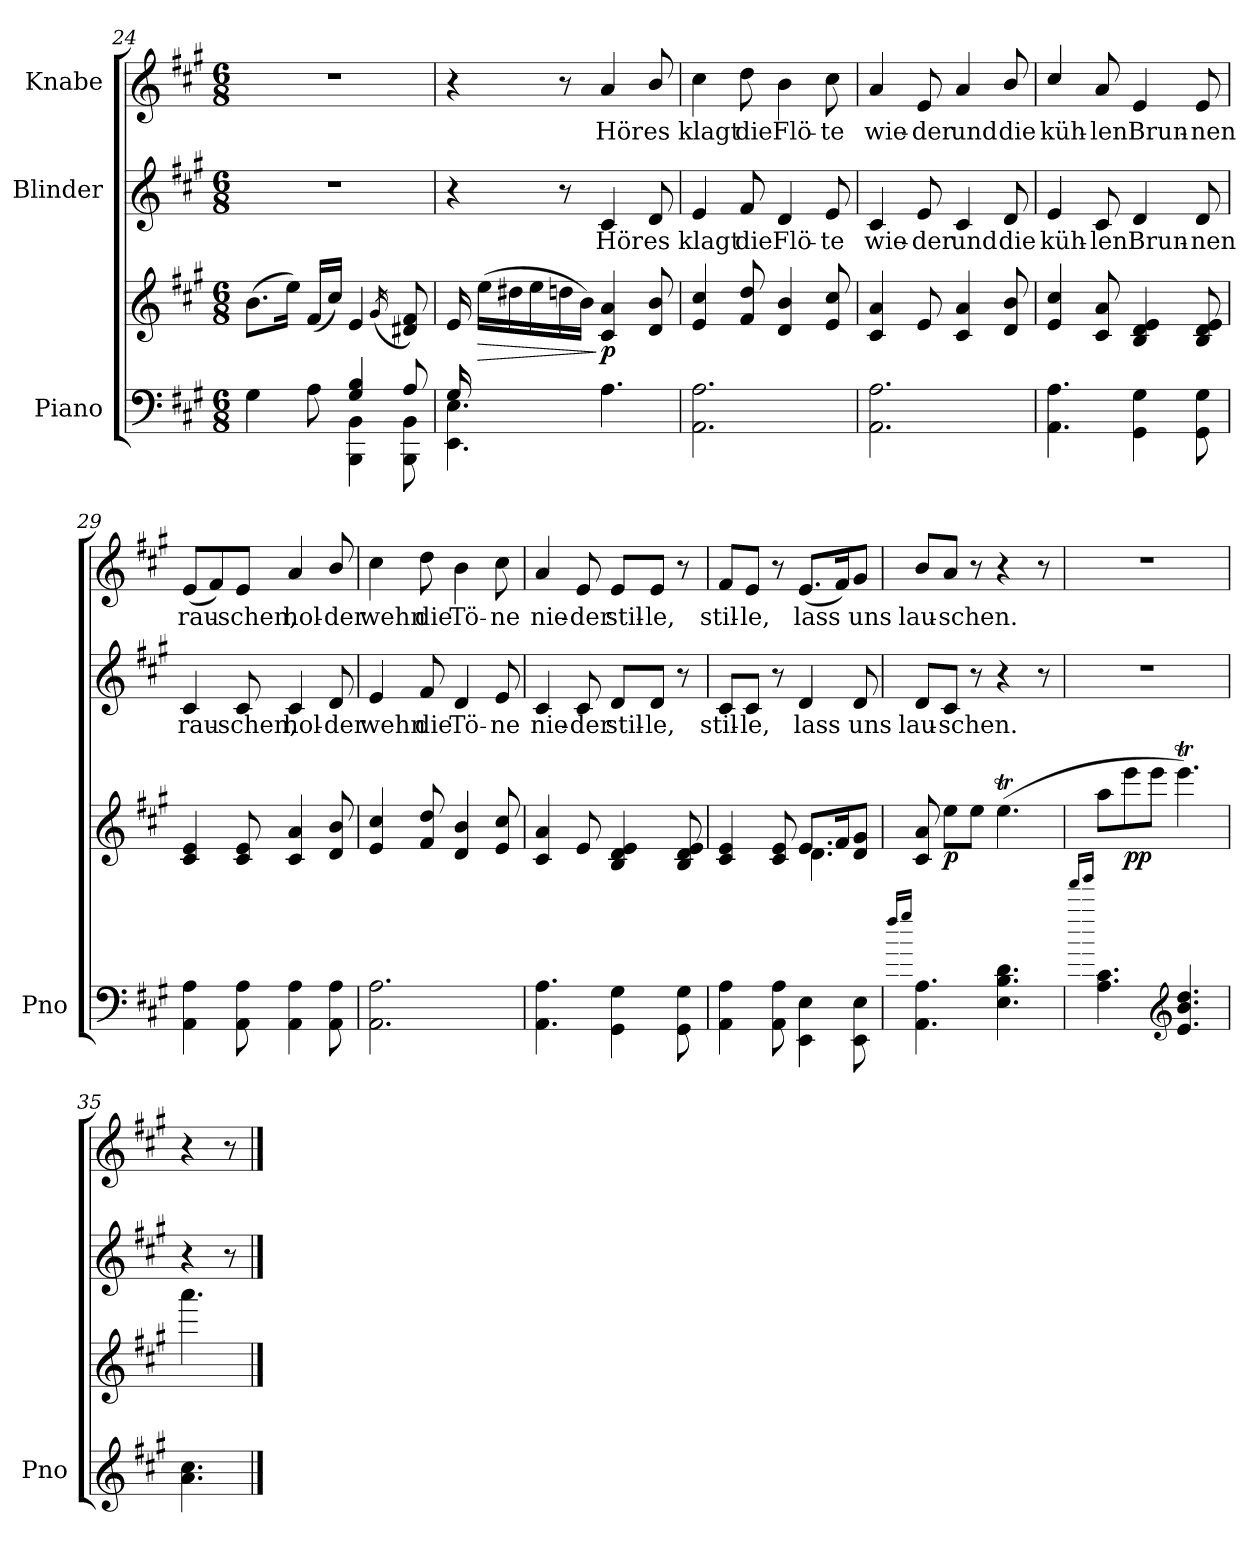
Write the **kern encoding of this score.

**kern	**kern	**dynam	**kern	**text	**kern	**text
*part3	*part3	*part3	*part2	*part2	*part1	*part1
*staff4	*staff3	*staff3/4	*staff2	*staff2	*staff1	*staff1
*I"Piano	*	*	*I"Blinder	*	*I"Knabe	*
*I'Pno	*	*	*	*	*	*
*clefF4	*clefG2	*	*clefG2	*	*clefG2	*
*k[f#c#g#]	*k[f#c#g#]	*	*k[f#c#g#]	*	*k[f#c#g#]	*
*M6/8	*M6/8	*	*M6/8	*	*M6/8	*
=24	=24	=24	=24	=24	=24	=24
*^	*	*	*	*	*	*
4G#\	4.rAyy	(>8.b\L	.	2.r	.	2.r	.
.	.	16ee\Jk)	.	.	.	.	.
8A\	.	(<16f#/LL	.	.	.	.	.
.	.	16cc#/JJ)	.	.	.	.	.
4BBB\ 4BB\	4G#/ 4B/	4e/	.	.	.	.	.
.	.	(<16qg#/	.	.	.	.	.
8BBB\ 8BB\	8A/	8d#X/ 8f#/)	.	.	.	.	.
=25	=25	=25	=25	=25	=25	=25	=25
4.EE\ 4.E\	16G#/	16e/	.	4r	.	4r	.
!	!	!	!LO:HP:b	!	!	!	!
.	16reyy	(>16ee\LL	>	.	.	.	.
.	8reyy	16dd#X\	.	.	.	.	.
.	.	16ee\	.	.	.	.	.
.	2reyy	16ddn\	.	8r	.	8r	.
.	.	16b\JJ)	.	.	.	.	.
!	!	!	!LO:DY:n=1:b	!	!LO:LY:b	!	!LO:LY:b
4.A\	.	4c#/ 4a/	] p	4c#/	Hör	4a/	Hör
!	!	!	!	!	!LO:LY:b	!	!LO:LY:b
.	.	8d/ 8b/	.	8d/	es	8b/	es
*v	*v	*	*	*	*	*	*
!!LO:LB:g=z
=26	=26	=26	=26	=26	=26	=26
!	!	!	!	!LO:LY:b	!	!LO:LY:b
2.AA\ 2.A\	4e/ 4cc#/	.	4e/	klagt	4cc#\	klagt
!	!	!	!	!LO:LY:b	!	!LO:LY:b
.	8f#/ 8dd/	.	8f#/	die	8dd\	die
!	!	!	!	!LO:LY:b	!	!LO:LY:b
.	4d/ 4b/	.	4d/	Flö-	4b\	Flö-
!	!	!	!	!LO:LY:b	!	!LO:LY:b
.	8e/ 8cc#/	.	8e/	-te	8cc#\	-te
!!LO:LB:g=z
=27	=27	=27	=27	=27	=27	=27
!	!	!	!	!LO:LY:b	!	!LO:LY:b
2.AA\ 2.A\	4c#/ 4a/	.	4c#/	wie-	4a/	wie-
!	!	!	!	!LO:LY:b	!	!LO:LY:b
.	8e/	.	8e/	-der	8e/	-der
!	!	!	!	!LO:LY:b	!	!LO:LY:b
.	4c#/ 4a/	.	4c#/	und	4a/	und
!	!	!	!	!LO:LY:b	!	!LO:LY:b
.	8d/ 8b/	.	8d/	die	8b/	die
=28	=28	=28	=28	=28	=28	=28
!	!	!	!	!LO:LY:b	!	!LO:LY:b
4.AA\ 4.A\	4e/ 4cc#/	.	4e/	küh-	4cc#/	küh-
!	!	!	!	!LO:LY:b	!	!LO:LY:b
.	8c#/ 8a/	.	8c#/	-len	8a/	-len
!	!	!	!	!LO:LY:b	!	!LO:LY:b
4GG#\ 4G#\	4B/ 4d/ 4e/	.	4d/	Brun-	4e/	Brun-
!	!	!	!	!LO:LY:b	!	!LO:LY:b
8GG#\ 8G#\	8B/ 8d/ 8e/	.	8d/	-nen	8e/	-nen
=29	=29	=29	=29	=29	=29	=29
!	!	!	!	!LO:LY:b	!	!LO:LY:b
4AA\ 4A\	4c#/ 4e/	.	4c#/	rau-	(<8e/L	rau-
.	.	.	.	.	8f#/)	.
!	!	!	!	!LO:LY:b	!	!LO:LY:b
8AA\ 8A\	8c#/ 8e/	.	8c#/	-schen,	8e/J	-schen,
!	!	!	!	!LO:LY:b	!	!LO:LY:b
4AA\ 4A\	4c#/ 4a/	.	4c#/	hol-	4a/	hol-
!	!	!	!	!LO:LY:b	!	!LO:LY:b
8AA\ 8A\	8d/ 8b/	.	8d/	-der	8b/	-der
=30	=30	=30	=30	=30	=30	=30
!	!	!	!	!LO:LY:b	!	!LO:LY:b
2.AA\ 2.A\	4e/ 4cc#/	.	4e/	wehn	4cc#\	wehn
!	!	!	!	!LO:LY:b	!	!LO:LY:b
.	8f#/ 8dd/	.	8f#/	die	8dd\	die
!	!	!	!	!LO:LY:b	!	!LO:LY:b
.	4d/ 4b/	.	4d/	Tö-	4b\	Tö-
!	!	!	!	!LO:LY:b	!	!LO:LY:b
.	8e/ 8cc#/	.	8e/	-ne	8cc#\	-ne
=31	=31	=31	=31	=31	=31	=31
!	!	!	!	!LO:LY:b	!	!LO:LY:b
4.AA\ 4.A\	4c#/ 4a/	.	4c#/	nie-	4a/	nie-
!	!	!	!	!LO:LY:b	!	!LO:LY:b
.	8e/	.	8c#/	-der	8e/	-der
!	!	!	!	!LO:LY:b	!	!LO:LY:b
4GG#\ 4G#\	4B/ 4d/ 4e/	.	8d/L	stil-	8e/L	stil-
!	!	!	!	!LO:LY:b	!	!LO:LY:b
.	.	.	8d/J	-le,	8e/J	-le,
8GG#\ 8G#\	8B/ 8d/ 8e/	.	8r	.	8r	.
!!LO:PB:g=z
=32	=32	=32	=32	=32	=32	=32
*	*^	*	*	*	*	*
!	!	!	!	!	!LO:LY:b	!	!LO:LY:b
4AA\ 4A\	4c#/ 4e/	4.ryy	.	8c#/L	stil-	8f#/L	stil-
!	!	!	!	!	!LO:LY:b	!	!LO:LY:b
.	.	.	.	8c#/J	-le,	8e/J	-le,
8AA\ 8A\	8c#/ 8e/	.	.	8r	.	8r	.
!	!	!	!	!	!LO:LY:b	!	!LO:LY:b
4EE\ 4E\	8.e/L	4.d\	.	4d/	lass	(<8.e/L	lass
.	16f#/K	.	.	.	.	16f#/K)	.
!	!	!	!	!	!LO:LY:b	!	!LO:LY:b
8EE\ 8E\	8d/ 8g#/J	.	.	8d/	uns	8g#/J	uns
*	*v	*v	*	*	*	*	*
=33	=33	=33	=33	=33	=33	=33
16qff#/LL	.	.	.	.	.	.
(>16qgg#/JJ	.	.	.	.	.	.
!	!	!	!	!LO:LY:b	!	!LO:LY:b
4.AA\ 4.A\	8c#/ 8a/	.	8d/L	lau-	8b/L	lau-
!	!	!LO:DY:b	!	!LO:LY:b	!	!LO:LY:b
.	8ee\L	p	8c#/J	-schen.	8a/J	-schen.
.	8ee\J	.	8r	.	8r	.
4.E\ 4.B\ 4.d\	(4.eeT\	.	4r	.	4r	.
.	.	.	8r	.	8r	.
=34	=34	=34	=34	=34	=34	=34
16qfff#/LL	.	.	.	.	.	.
16qggg#/JJ	.	.	.	.	.	.
4.A\ 4.c#\	8aa\L	.	2.r	.	2.r	.
!	!	!LO:DY:b	!	!	!	!
.	8eee\	pp	.	.	.	.
.	8eee\J	.	.	.	.	.
*clefG2	*	*	*	*	*	*
4.e/ 4.b/ 4.dd/	4.eeeT\)	.	.	.	.	.
=35	=35	=35	=35	=35	=35	=35
4.a\ 4.cc#\	4.aaa\	.	4r	.	4r	.
.	.	.	8r	.	8r	.
==	==	==	==	==	==	==
*-	*-	*-	*-	*-	*-	*-
